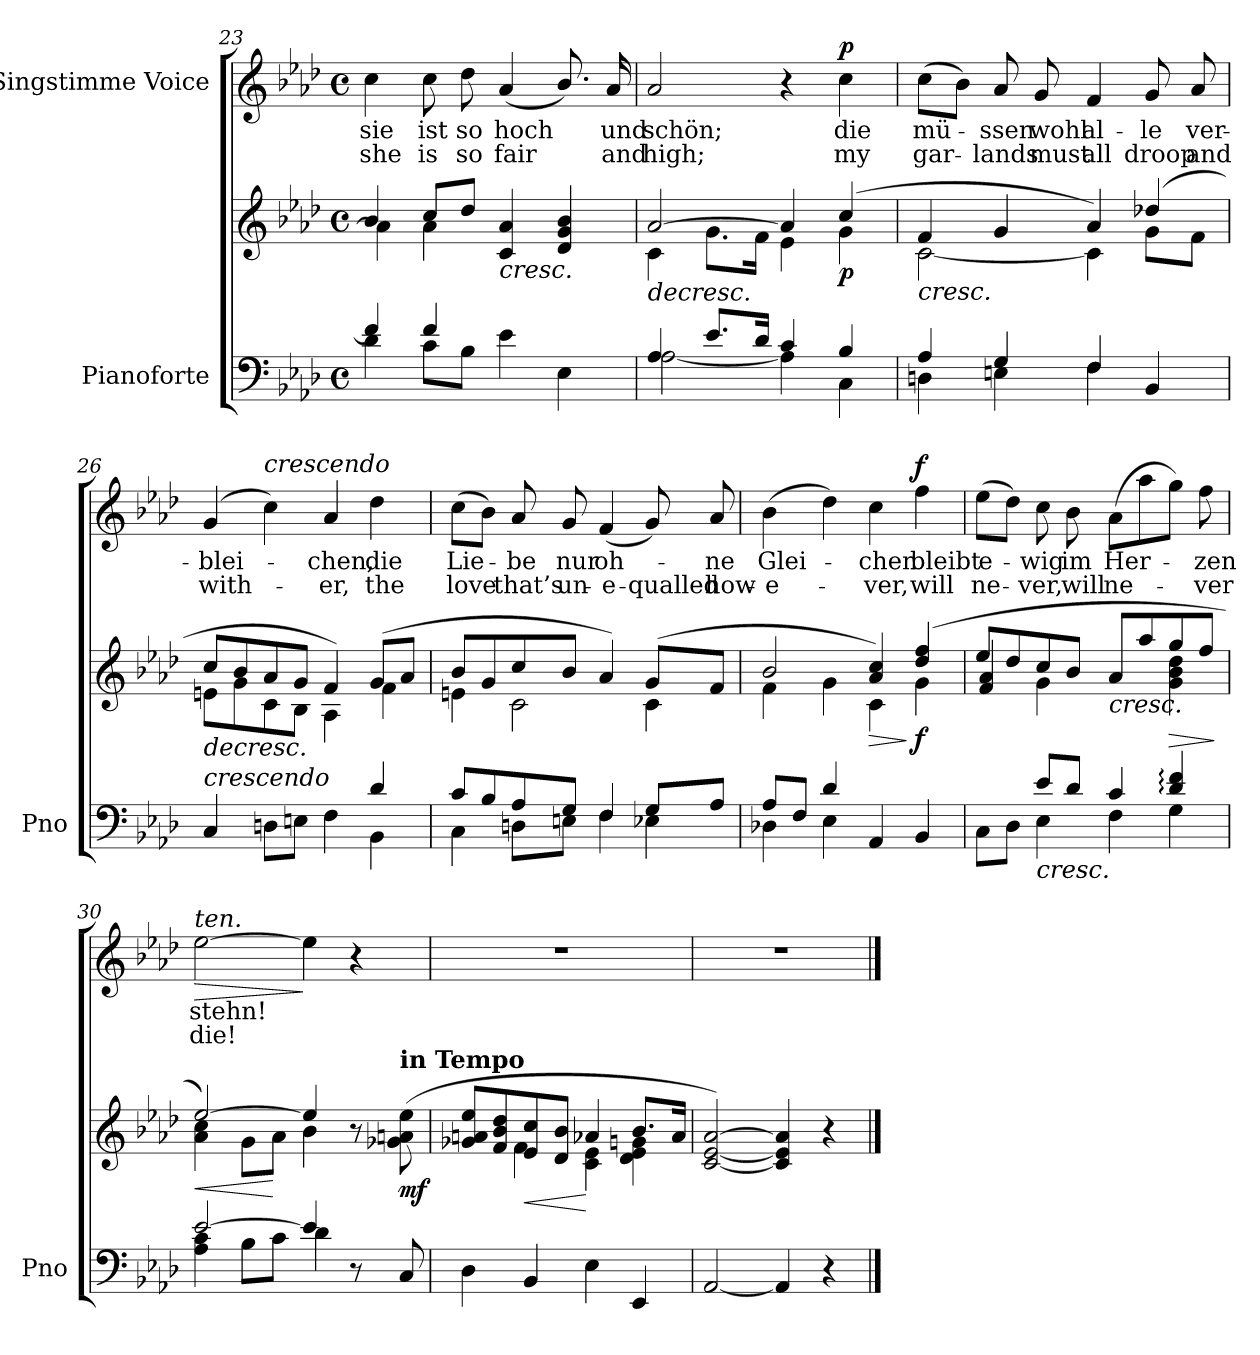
**kern	**kern	**dynam	**kern	**text	**text	**dynam
*part2	*part2	*part2	*part1	*part1	*part1	*part1
*staff3	*staff2	*staff2/3	*staff1	*staff1	*staff1	*staff1
*I"Pianoforte	*	*	*I"Singstimme Voice	*	*	*
*I'Pno	*	*	*	*	*	*
*clefF4	*clefG2	*	*clefG2	*	*	*
*k[b-e-a-d-]	*k[b-e-a-d-]	*	*k[b-e-a-d-]	*	*	*
*M4/4	*M4/4	*	*M4/4	*	*	*
*met(c)	*met(c)	*	*met(c)	*	*	*
=23	=23	=23	=23	=23	=23	=23
*^	*^	*	*	*	*	*
4f/]	4d-\	4b-/	4a-\]	.	4cc\	sie	she	.
4f/	8c\L	8cc/L	4a-\	.	8cc\	ist	is	.
.	8B-\J	8dd-/J	.	.	8dd-\	so	so	.
!	!	!	!	!LO:HP:b	!	!	!	!
4e-\	2ryy	4c/ 4a-/	2ryy	<	(4a-/	hoch	fair	.
4E-\	.	4d-/ 4g/ 4b-/	.	.	8.b-/)	.	.	.
.	.	.	.	.	16a-/	und	and	.
=24	=24	=24	=24	=24	=24	=24	=24	=24
!	!	!	!	!LO:HP:b	!	!	!	!
4A-/	[2A-\	[2a-/	4c\	>	2a-/	schön;	high;	.
8.e-/L	.	.	8.g\L	[	.	.	.	.
16d-/Jk	.	.	16f\Jk	.	.	.	.	.
4c/	4A-\]	4a-/]	4e-\	.	4r	.	.	.
!	!	!	!	!LO:DY:b	!	!	!	!LO:DY:a
4B-/	4C\	(4cc/	4g\	p	4cc\	die	my	p
=25	=25	=25	=25	=25	=25	=25	=25	=25
!	!	!	!	!LO:HP:b	!	!	!	!
4A-/	4Dn\	4f/	[2c\	<	(8cc\L	mü-	gar-	.
.	.	.	.	.	8b-\J)	.	.	.
4G/	4En\	4g/	.	]	8a-/	-ssen	-lands	.
.	.	.	.	.	8g/	wohl	must	.
4F/	4F\	4a-/)	4c\]	.	4f/	al-	all	.
4BB-/	4ryy	(4dd-X/	8g\L	.	8g/	-le	droop	.
.	.	.	8f\J	.	8a-/	ver-	and	.
=26	=26	=26	=26	=26	=26	=26	=26	=26
!LO:TX:a:i:t=crescendo	!	!	!	!	!	!	!	!
!	!	!	!	!LO:HP:b	!	!	!	!
4C/	2.ryy	8cc/L	8en\L	>	(4g/	-blei-	with-	.
.	.	8b-/	8g\	.	.	.	.	.
!	!	!	!	!	!LO:TX:a:i:t=crescendo	!	!	!
8Dn\L	.	8a-/	8c\	.	4cc\)	.	.	.
8En\J	.	8g/J	8B-\J	[	.	.	.	.
4F\	.	4f/)	4A-\	.	4a-/	-chen,	-er,	.
4d-/	4BB-\	(8g/L	4f\	.	4dd-\	die	the	.
.	.	8a-/J	.	.	.	.	.	.
=27	=27	=27	=27	=27	=27	=27	=27	=27
8c/L	4C\	8b-/L	4en\	.	(8cc\L	Lie-	love	.
8B-/	.	8g/	.	.	8b-\J)	.	.	.
8A-/	8Dn\L	8cc/	2c\	.	8a-/	-be	that’s	.
8G/J	8En\J	8b-/J	.	.	8g/	nur	un-	.
4F/	4F\	4a-/)	.	.	(4f/	oh-	-e-	.
8G/L	4E-X\	(8g/L	4c\	.	8g/)	.	-qualled	.
8A-/J	.	8f/J	.	.	8a-/	-ne	how-	.
=28	=28	=28	=28	=28	=28	=28	=28	=28
8A-/L	4D-X\	2b-/	4f\	.	(4b-\	Glei-	-e-	.
8F/J	.	.	.	.	.	.	.	.
4d-/	4E-\	.	4g\	.	4dd-\)	.	.	.
!	!	!	!	!LO:HP:b	!	!	!	!
4AA-/	2ryy	4a-/ 4cc/)	4c\	>	4cc\	-chen	-ver,	.
!	!	!	!	!LO:DY:n=1:b	!	!	!	!LO:DY:a
4BB-/	.	(4dd-/ 4ff/	4g\	] f	4ff\	bleibt	will	f
=29	=29	=29	=29	=29	=29	=29	=29	=29
*	*	*	*^	*	*	*	*	*
4ryy	8C\L	8ee-/L	4ryy	4f/ 4a-/	.	(8ee-\L	e-	ne-	.
.	8D-\J	8dd-/	.	.	.	8dd-\J)	.	.	.
!	!	!	!	!	!LO:HP:b=2	!	!	!	!
8e-/L	4E-\	8cc/	4g\	2.ryy	<	8cc\	-wig	-ver,	.
8d-/J	.	8b-/J	.	.	.	8b-\	im	will	.
!	!	!	!	!	!LO:HP:b	!	!	!	!
4c/	4F\	8a-/L	4ryy	.	<	(8a-\L	Her-	ne-	.
.	.	8aa-/	.	.	.	8aa-\	.	.	.
!	!	!	!	!	!LO:HP:n=1:b	!	!	!	!
4d-/: 4f/:	4G\	8gg/	4g\: 4b-\: 4dd-\:	.	] >	8gg\J)	.	.	.
.	.	8ff/J	.	.	.	8ff\	-zen	-ver	.
*v	*v	*	*	*	*	*	*	*	*
*	*v	*v	*v	*	*	*	*	*
.	.	] [	.	.	.	.
=30	=30	=30	=30	=30	=30	=30
*^	*	*	*	*	*	*
!	!	!	!	!LO:TX:i:t=ten.	!	!	!
!	!	!LO:TX:a:i:t=un poco rit..	!	!	!	!	!
!	!	!	!LO:HP:b	!	!	!	!LO:HP:b
*	*	*^	*	*	*	*	*
[2e-/	4A-\ 4c\	[2ee-/)	4a-\ 4cc\	<	[2ee-\	stehn!	die!	>
.	8B-\L	.	8g\L	.	.	.	.	.
.	8c\J	.	8a-\J	[	.	.	.	.
4e-/]	4d-\	4ee-/]	4b-\	.	4ee-\]	.	.	]
8r	8ryy	8r	4ryy	.	4r	.	.	.
!	!	!LO:TX:a:B:t=in Tempo	!	!	!	!	!	!
!	!	!	!	!LO:DY:b	!	!	!	!
8C/	8ryy	(8g-X\ 8an\ 8ee-\	.	mf	.	.	.	.
*v	*v	*	*	*	*	*	*	*
=31	=31	=31	=31	=31	=31	=31	=31
4D-\	8g-X/ 8an/ 8ee-/L	4ryy	.	1r	.	.	.
.	8f/ 8b-/ 8dd-/	.	.	.	.	.	.
!	!	!	!LO:HP:b	!	!	!	!
4BB-/	8e-/ 8cc/	4f\	<	.	.	.	.
.	8d-/ 8b-/J	.	.	.	.	.	.
4E-\	4a-X/	4c\ 4e-\	[	.	.	.	.
4EE-/	8.b-/L	4d-\ 4e-\ 4gn\	.	.	.	.	.
.	16a-/Jk	.	.	.	.	.	.
*	*v	*v	*	*	*	*	*
=32	=32	=32	=32	=32	=32	=32
[2AA-/	[2c/ [2e-/ [2a-/)	.	1r	.	.	.
4AA-/]	4c/] 4e-/] 4a-/]	[	.	.	.	.
4r	4r	.	.	.	.	.
==	==	==	==	==	==	==
*-	*-	*-	*-	*-	*-	*-
